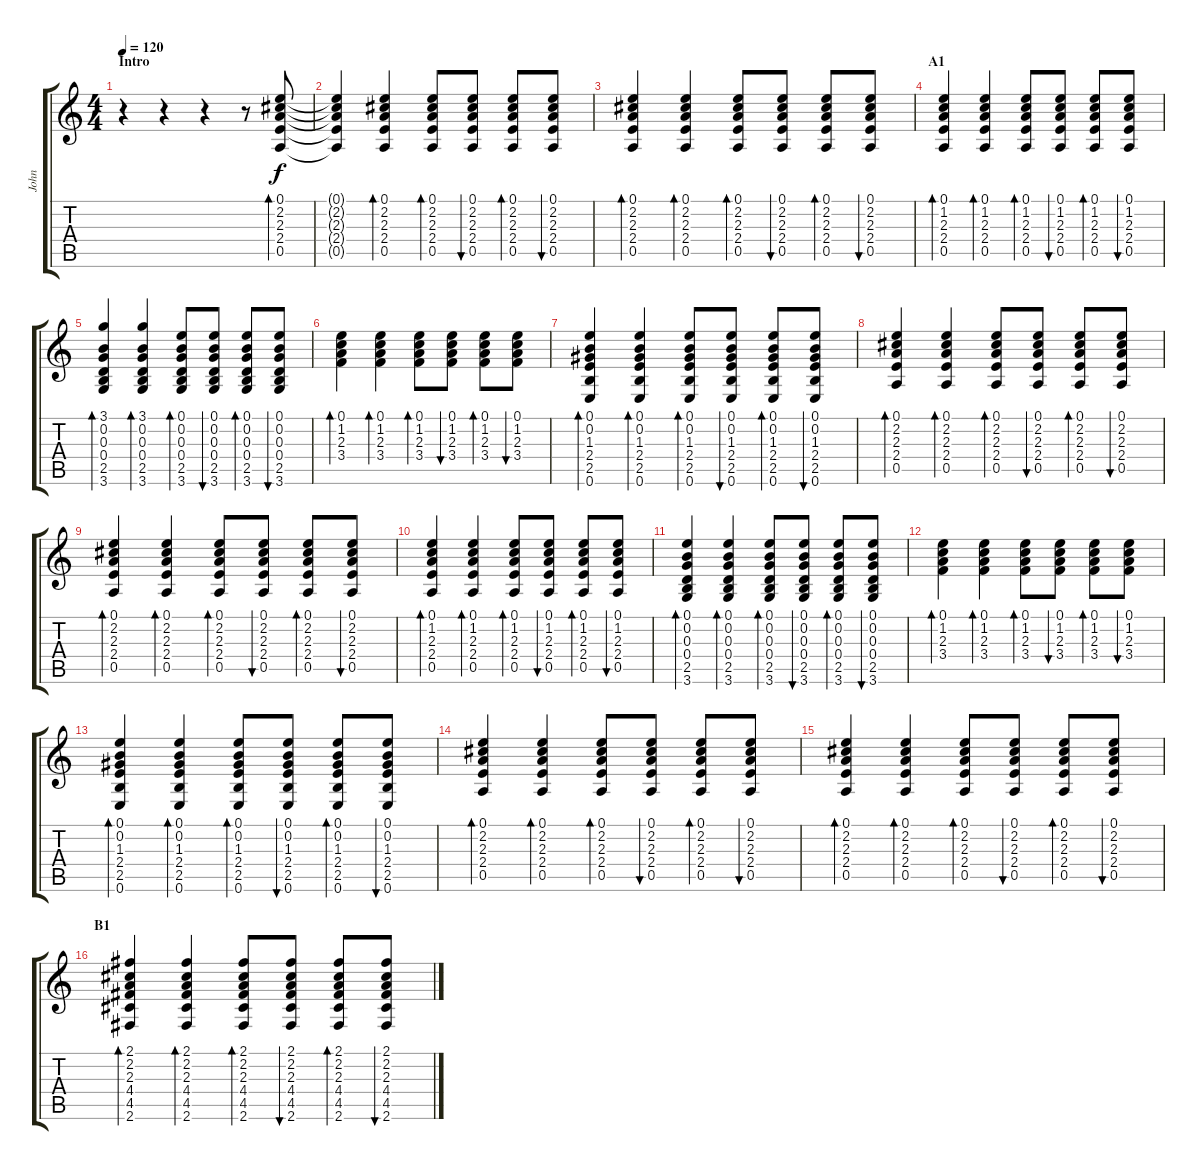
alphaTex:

\track ("John" "John") {instrument acousticguitarsteel}
\staff {score tabs}
\tuning (E4 B3 G3 D3 A2 E2) {hide}
\ts (4 4)
\section ("" "Intro")
\tempo 120
\clef g2
\ks c
r.4{dy f instrument acousticguitarsteel} r.4 r.4 r.8 (0.1 2.2 2.3 2.4 0.5).8{bd 60} |
(0.1{t} 2.2{t} 2.3{t} 2.4{t} 0.5{t}).4 (0.1 2.2 2.3 2.4 0.5).4{bd 60} (0.1 2.2 2.3 2.4 0.5).8{bd 60} (0.1 2.2 2.3 2.4 0.5).8{bu 60} (0.1 2.2 2.3 2.4 0.5).8{bd 60} (0.1 2.2 2.3 2.4 0.5).8{bu 60} |
(0.1 2.2 2.3 2.4 0.5).4{bd 60} (0.1 2.2 2.3 2.4 0.5).4{bd 60} (0.1 2.2 2.3 2.4 0.5).8{bd 60} (0.1 2.2 2.3 2.4 0.5).8{bu 60} (0.1 2.2 2.3 2.4 0.5).8{bd 60} (0.1 2.2 2.3 2.4 0.5).8{bu 60} |
\section ("" "A1")
(0.1 1.2 2.3 2.4 0.5).4{bd 60} (0.1 1.2 2.3 2.4 0.5).4{bd 60} (0.1 1.2 2.3 2.4 0.5).8{bd 60} (0.1 1.2 2.3 2.4 0.5).8{bu 60} (0.1 1.2 2.3 2.4 0.5).8{bd 60} (0.1 1.2 2.3 2.4 0.5).8{bu 60} |
(3.1 0.2 0.3 0.4 2.5 3.6).4{bd 60} (3.1 0.2 0.3 0.4 2.5 3.6).4{bd 60} (0.1 0.2 0.3 0.4 2.5 3.6).8{bd 60} (0.1 0.2 0.3 0.4 2.5 3.6).8{bu 60} (0.1 0.2 0.3 0.4 2.5 3.6).8{bd 60} (0.1 0.2 0.3 0.4 2.5 3.6).8{bu 60} |
(0.1 1.2 2.3 3.4).4{bd 60} (0.1 1.2 2.3 3.4).4{bd 60} (0.1 1.2 2.3 3.4).8{bd 60} (0.1 1.2 2.3 3.4).8{bu 60} (0.1 1.2 2.3 3.4).8{bd 60} (0.1 1.2 2.3 3.4).8{bu 60} |
(0.1 0.2 1.3 2.4 2.5 0.6).4{bd 60} (0.1 0.2 1.3 2.4 2.5 0.6).4{bd 60} (0.1 0.2 1.3 2.4 2.5 0.6).8{bd 60} (0.1 0.2 1.3 2.4 2.5 0.6).8{bu 60} (0.1 0.2 1.3 2.4 2.5 0.6).8{bd 60} (0.1 0.2 1.3 2.4 2.5 0.6).8{bu 60} |
(0.1 2.2 2.3 2.4 0.5).4{bd 60} (0.1 2.2 2.3 2.4 0.5).4{bd 60} (0.1 2.2 2.3 2.4 0.5).8{bd 60} (0.1 2.2 2.3 2.4 0.5).8{bu 60} (0.1 2.2 2.3 2.4 0.5).8{bd 60} (0.1 2.2 2.3 2.4 0.5).8{bu 60} |
(0.1 2.2 2.3 2.4 0.5).4{bd 60} (0.1 2.2 2.3 2.4 0.5).4{bd 60} (0.1 2.2 2.3 2.4 0.5).8{bd 60} (0.1 2.2 2.3 2.4 0.5).8{bu 60} (0.1 2.2 2.3 2.4 0.5).8{bd 60} (0.1 2.2 2.3 2.4 0.5).8{bu 60} |
(0.1 1.2 2.3 2.4 0.5).4{bd 60} (0.1 1.2 2.3 2.4 0.5).4{bd 60} (0.1 1.2 2.3 2.4 0.5).8{bd 60} (0.1 1.2 2.3 2.4 0.5).8{bu 60} (0.1 1.2 2.3 2.4 0.5).8{bd 60} (0.1 1.2 2.3 2.4 0.5).8{bu 60} |
(0.1 0.2 0.3 0.4 2.5 3.6).4{bd 60} (0.1 0.2 0.3 0.4 2.5 3.6).4{bd 60} (0.1 0.2 0.3 0.4 2.5 3.6).8{bd 60} (0.1 0.2 0.3 0.4 2.5 3.6).8{bu 60} (0.1 0.2 0.3 0.4 2.5 3.6).8{bd 60} (0.1 0.2 0.3 0.4 2.5 3.6).8{bu 60} |
(0.1 1.2 2.3 3.4).4{bd 60} (0.1 1.2 2.3 3.4).4{bd 60} (0.1 1.2 2.3 3.4).8{bd 60} (0.1 1.2 2.3 3.4).8{bu 60} (0.1 1.2 2.3 3.4).8{bd 60} (0.1 1.2 2.3 3.4).8{bu 60} |
(0.1 0.2 1.3 2.4 2.5 0.6).4{bd 60} (0.1 0.2 1.3 2.4 2.5 0.6).4{bd 60} (0.1 0.2 1.3 2.4 2.5 0.6).8{bd 60} (0.1 0.2 1.3 2.4 2.5 0.6).8{bu 60} (0.1 0.2 1.3 2.4 2.5 0.6).8{bd 60} (0.1 0.2 1.3 2.4 2.5 0.6).8{bu 60} |
(0.1 2.2 2.3 2.4 0.5).4{bd 60} (0.1 2.2 2.3 2.4 0.5).4{bd 60} (0.1 2.2 2.3 2.4 0.5).8{bd 60} (0.1 2.2 2.3 2.4 0.5).8{bu 60} (0.1 2.2 2.3 2.4 0.5).8{bd 60} (0.1 2.2 2.3 2.4 0.5).8{bu 60} |
(0.1 2.2 2.3 2.4 0.5).4{bd 60} (0.1 2.2 2.3 2.4 0.5).4{bd 60} (0.1 2.2 2.3 2.4 0.5).8{bd 60} (0.1 2.2 2.3 2.4 0.5).8{bu 60} (0.1 2.2 2.3 2.4 0.5).8{bd 60} (0.1 2.2 2.3 2.4 0.5).8{bu 60} |
\section ("" "B1")
(2.1 2.2 2.3 4.4 4.5 2.6).4{bd 60} (2.1 2.2 2.3 4.4 4.5 2.6).4{bd 60} (2.1 2.2 2.3 4.4 4.5 2.6).8{bd 60} (2.1 2.2 2.3 4.4 4.5 2.6).8{bu 60} (2.1 2.2 2.3 4.4 4.5 2.6).8{bd 60} (2.1 2.2 2.3 4.4 4.5 2.6).8{bu 60}
